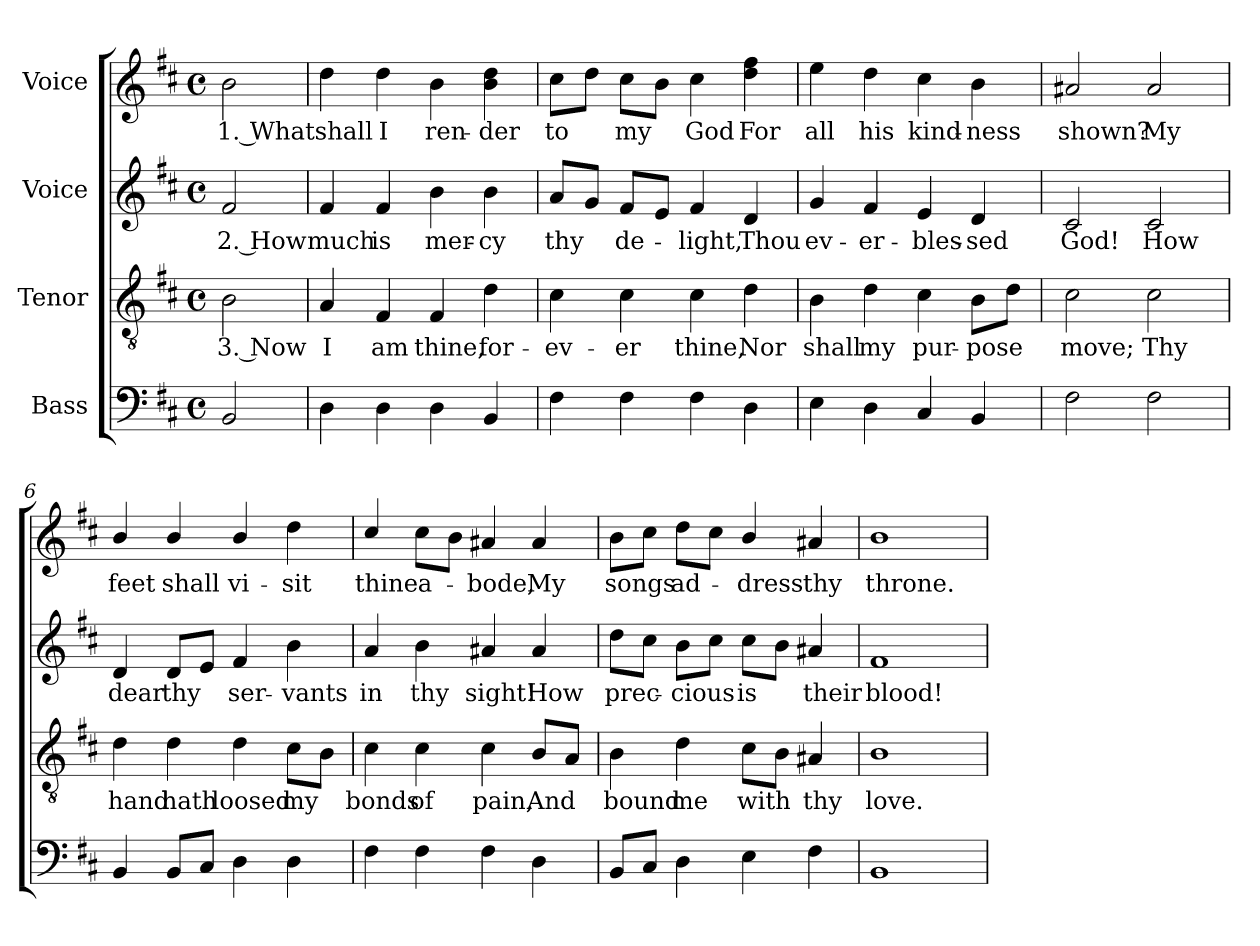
**kern	**kern	**text	**kern	**text	**kern	**text
*part4	*part3	*part3	*part2	*part2	*part1	*part1
*staff4	*staff3	*staff3	*staff2	*staff2	*staff1	*staff1
*I"Bass	*I"Tenor	*	*I"Voice	*	*I"Voice	*
*clefF4	*clefGv2	*	*clefG2	*	*clefG2	*
*k[f#c#]	*k[f#c#]	*	*k[f#c#]	*	*k[f#c#]	*
*M4/4	*M4/4	*	*M4/4	*	*M4/4	*
*met(c)	*met(c)	*	*met(c)	*	*met(c)	*
=1	=1	=1	=1	=1	=1	=1
2BB/	2B\	3. Now	2f#/	2. How	2b\	1. What
=2	=2	=2	=2	=2	=2	=2
4D\	4A/	I	4f#/	much	4dd\	shall
4D\	4F#/	am	4f#/	is	4dd\	I
4D\	4F#/	thine,	4b\	mer-	4b\	ren-
4BB/	4d\	for-	4b\	-cy	4b\ 4dd\	-der
=3	=3	=3	=3	=3	=3	=3
4F#\	4c#\	-ev-	8a/L	thy	8cc#\L	to
.	.	.	8g/J	.	8dd\J	.
4F#\	4c#\	-er	8f#/L	de-	8cc#\L	my
.	.	.	8e/J	.	8b\J	.
4F#\	4c#\	thine,	4f#/	-light,	4cc#\	God
4D\	4d\	Nor	4d/	Thou	4dd\ 4ff#\	For
=4	=4	=4	=4	=4	=4	=4
4E\	4B\	shall	4g/	ev-	4ee\	all
4D\	4d\	my	4f#/	-er-	4dd\	his
4C#/	4c#\	pur-	4e/	-bles-	4cc#\	kind-
4BB/	8B\L	-pose	4d/	-sed	4b\	-ness
.	8d\J	.	.	.	.	.
=5	=5	=5	=5	=5	=5	=5
2F#\	2c#\	move;	2c#/	God!	2a#X/	shown?
2F#\	2c#\	Thy	2c#/	How	2a#/	My
=6	=6	=6	=6	=6	=6	=6
4BB/	4d\	hand	4d/	dear	4b/	feet
8BB/L	4d\	hath	8d/L	thy	4b/	shall
8C#/J	.	.	8e/J	.	.	.
4D\	4d\	loosed	4f#/	ser-	4b/	vi-
4D\	8c#\L	my	4b\	-vants	4dd\	-sit
.	8B\J	.	.	.	.	.
!!LO:LB:g=z
=7	=7	=7	=7	=7	=7	=7
4F#\	4c#\	bonds	4a/	in	4cc#/	thine
4F#\	4c#\	of	4b\	thy	8cc#\L	a-
.	.	.	.	.	8b\J	.
4F#\	4c#\	pain,	4a#X/	sight!	4a#X/	-bode,
4D\	8B/L	And	4a#/	How	4a#/	My
.	8A/J	.	.	.	.	.
=8	=8	=8	=8	=8	=8	=8
8BB/L	4B\	bound	8dd\L	prec-	8b\L	songs
8C#/J	.	.	8cc#\J	.	8cc#\J	.
4D\	4d\	me	8b\L	-cious	8dd\L	ad-
.	.	.	8cc#\J	.	8cc#\J	.
4E\	8c#\L	with	8cc#\L	is	4b/	-dress
.	8B\J	.	8b\J	.	.	.
4F#\	4A#X/	thy	4a#X/	their	4a#X/	thy
=9	=9	=9	=9	=9	=9	=9
1BB	1B	love.	1f#	blood!	1b	throne.
=	=	=	=	=	=	=
*-	*-	*-	*-	*-	*-	*-
